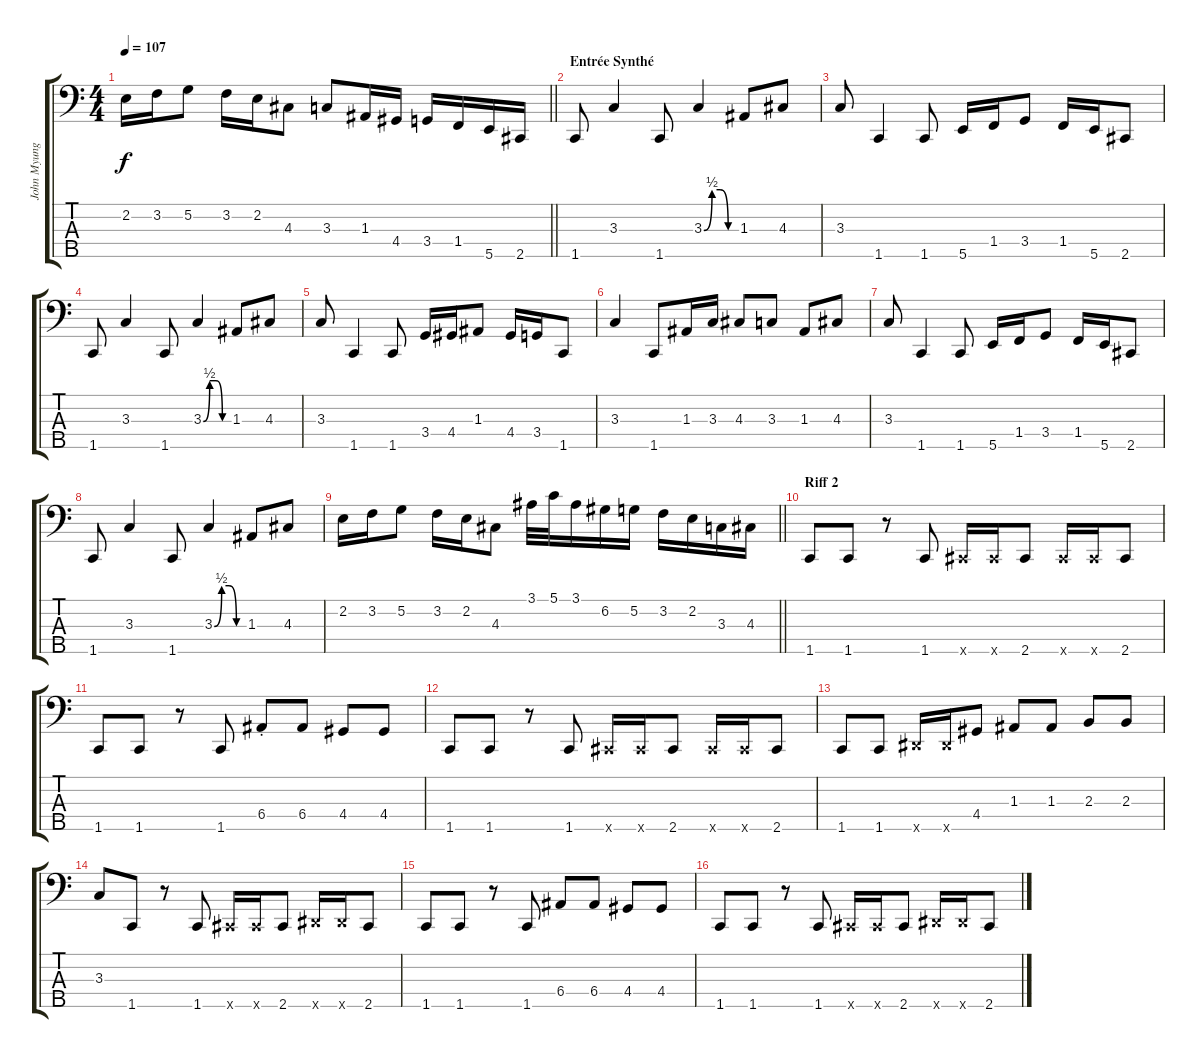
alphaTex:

\track ("John Myung" "John Myung") {instrument electricbassfinger}
\staff {score tabs}
\tuning (G2 D2 A1 E1 B0) {hide}
\ts (4 4)
\tempo 107
\clef f4
\barLineRight lightlight
\ks c
2.2.16{dy f} 3.2.16 5.2.8 3.2.16 2.2.16 4.3.8 3.3.8 1.3.16 4.4.16 3.4.16 1.4.16 5.5.16 2.5.16 |
\section ("" "Entrée Synthé")
1.5.8 3.3.4 1.5.8 3.3{be (custom 0 0 15 2 30 2 45 0 60 0)}.4 1.3.8 4.3.8 |
3.3.8 1.5.4 1.5.8 5.5.16 1.4.16 3.4.8 1.4.16 5.5.16 2.5.8 |
1.5.8 3.3.4 1.5.8 3.3{be (custom 0 0 15 2 30 2 45 0 60 0)}.4 1.3.8 4.3.8 |
3.3.8 1.5.4 1.5.8 3.4.16 4.4.16 1.3.8 4.4.16 3.4.16 1.5.8 |
3.3.4 1.5.8 1.3.16 3.3.16 4.3.8 3.3.8 1.3.8 4.3.8 |
3.3.8 1.5.4 1.5.8 5.5.16 1.4.16 3.4.8 1.4.16 5.5.16 2.5.8 |
1.5.8 3.3.4 1.5.8 3.3{be (custom 0 0 15 2 30 2 45 0 60 0)}.4 1.3.8 4.3.8 |
\barLineRight lightlight
2.2.16 3.2.16 5.2.8 3.2.16 2.2.16 4.3.8 3.1.32 5.1.32 3.1.16 6.2.16 5.2.16 3.2.16 2.2.16 3.3.16 4.3.16 |
\section ("" "Riff 2")
1.5.8 1.5.8 r.8 1.5.8 2.5{x}.16 2.5{x}.16 2.5.8 2.5{x}.16 2.5{x}.16 2.5.8 |
1.5.8 1.5.8 r.8 1.5.8 6.4{st}.8 6.4.8 4.4.8 4.4.8 |
1.5.8 1.5.8 r.8 1.5.8 2.5{x}.16 2.5{x}.16 2.5.8 2.5{x}.16 2.5{x}.16 2.5.8 |
1.5.8 1.5.8 4.5{x}.16 4.5{x}.16 4.4.8 1.3.8 1.3.8 2.3.8 2.3.8 |
3.3.8 1.5.8 r.8 1.5.8 2.5{x}.16 2.5{x}.16 2.5.8 4.5{x}.16 4.5{x}.16 2.5.8 |
1.5.8 1.5.8 r.8 1.5.8 6.4.8 6.4.8 4.4.8 4.4.8 |
1.5.8 1.5.8 r.8 1.5.8 2.5{x}.16 2.5{x}.16 2.5.8 4.5{x}.16 4.5{x}.16 2.5.8
